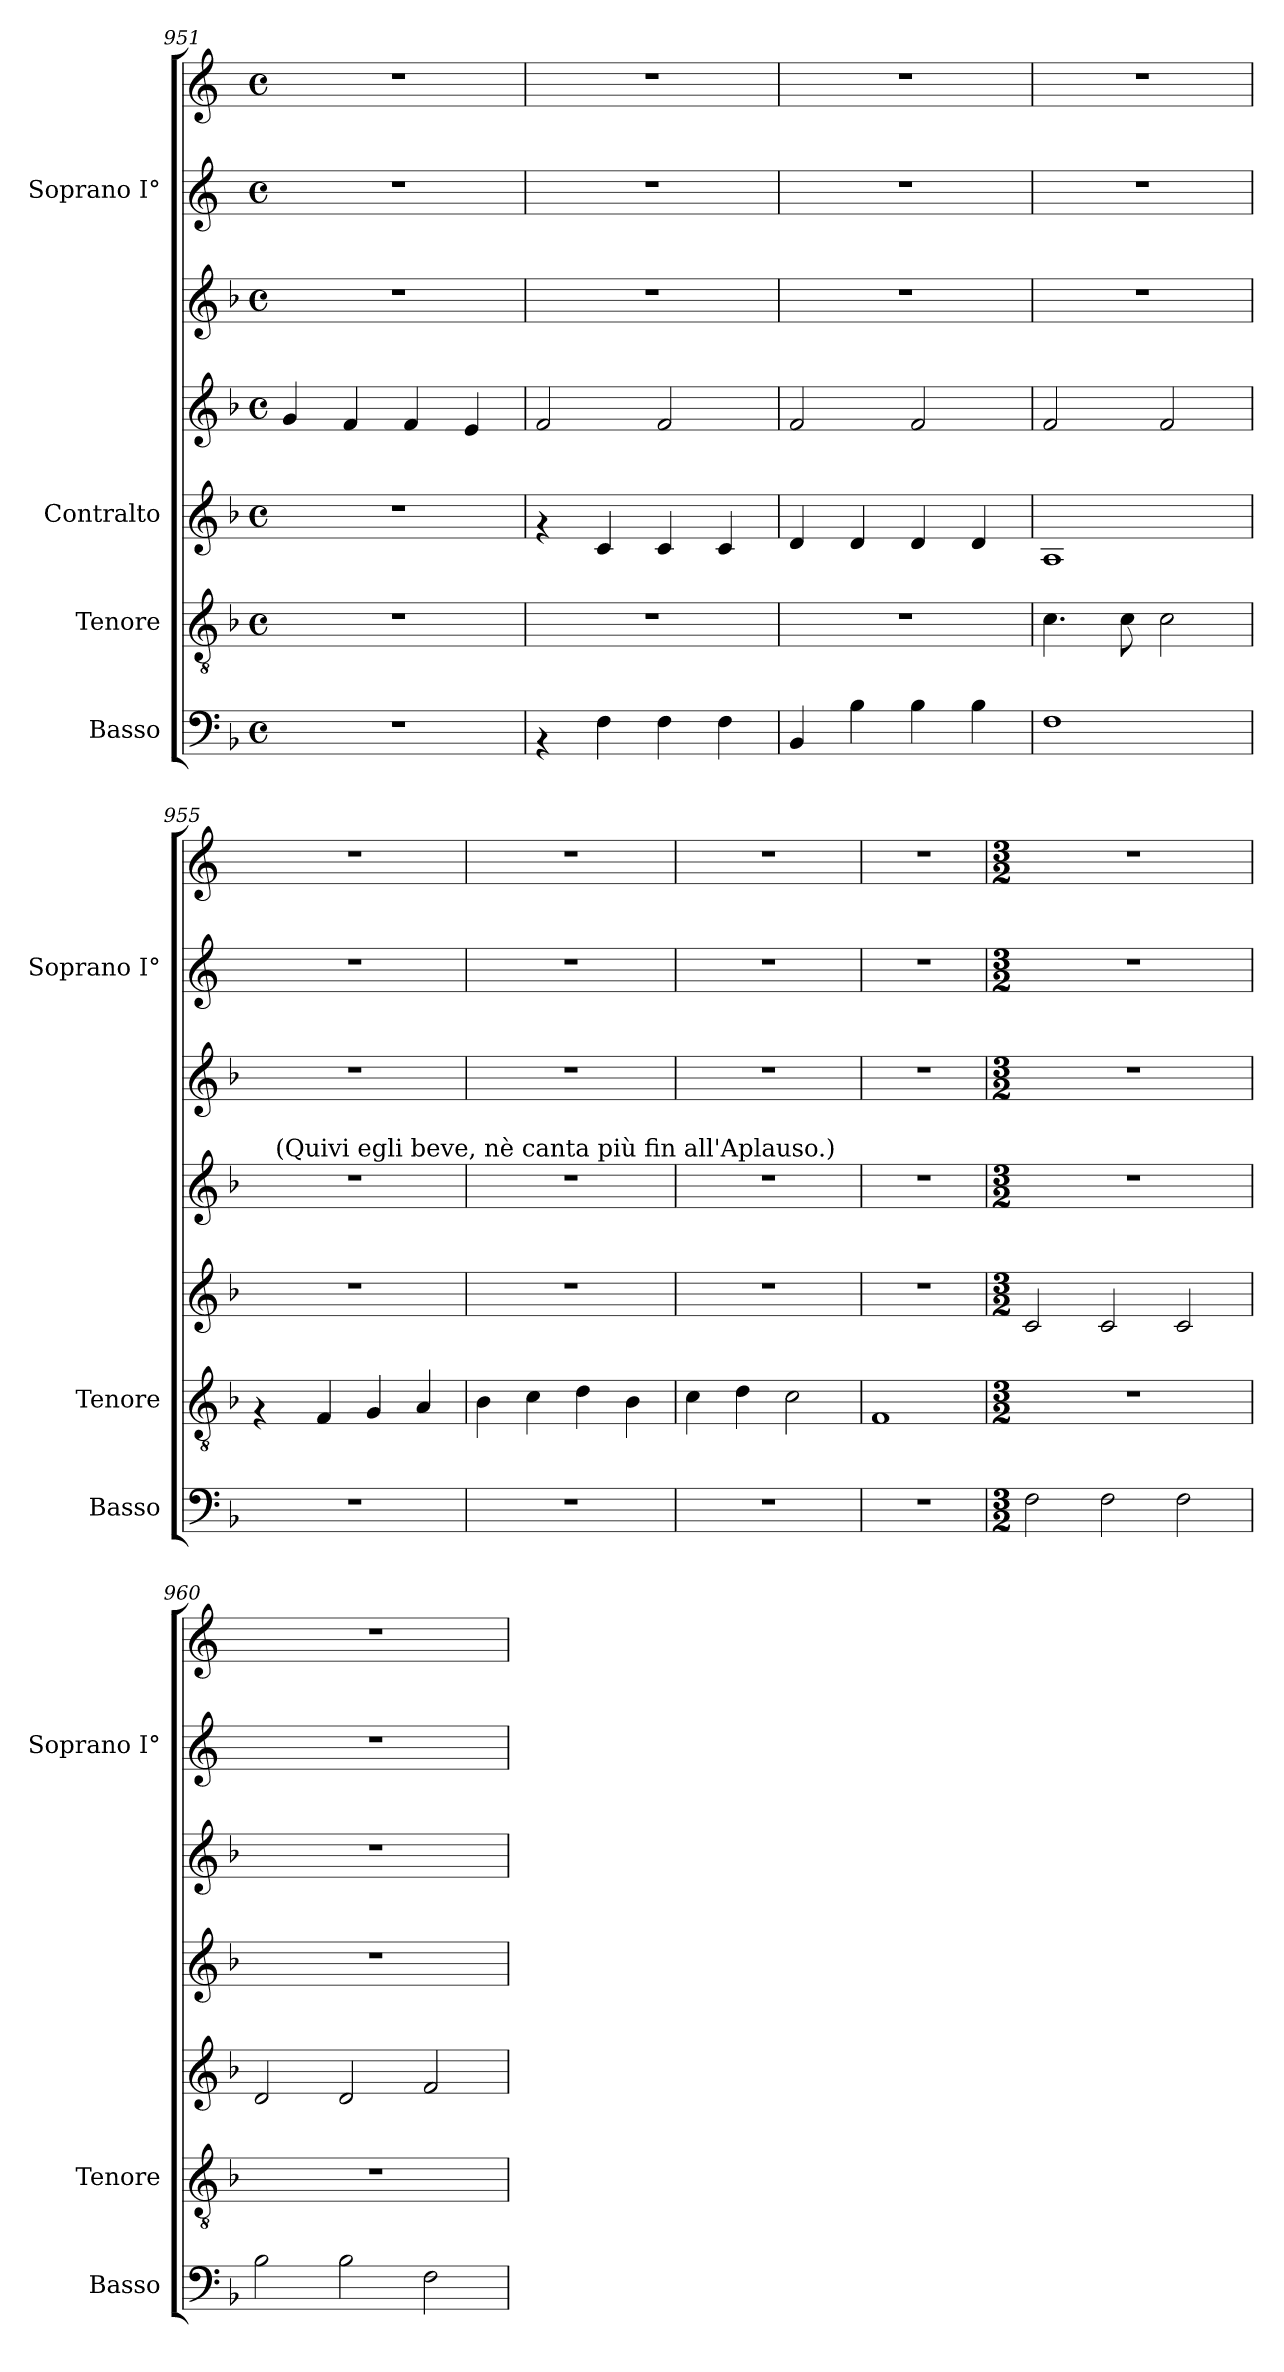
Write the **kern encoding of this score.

**kern	**kern	**kern	**kern	**kern	**kern	**kern
*part6	*part5	*part4	*part3	*part2	*part1	*part1
*staff7	*staff6	*staff5	*staff4	*staff3	*staff2	*staff1
*I"Basso	*I"Tenore	*I"Contralto	*	*	*I"Soprano I°	*
*I'Basso	*I'Tenore	*	*	*	*I'Soprano I°	*
*clefF4	*clefGv2	*clefG2	*clefG2	*clefG2	*clefG2	*clefG2
*k[b-]	*k[b-]	*k[b-]	*k[b-]	*k[b-]	*k[]	*k[]
*F:	*F:	*F:	*F:	*F:	*C:	*C:
*M4/4	*M4/4	*M4/4	*M4/4	*M4/4	*M4/4	*M4/4
*met(c)	*met(c)	*met(c)	*met(c)	*met(c)	*met(c)	*met(c)
=951	=951	=951	=951	=951	=951	=951
1r	1r	1r	4g/	1r	1r	1r
.	.	.	4f/	.	.	.
.	.	.	4f/	.	.	.
.	.	.	4e/	.	.	.
=952	=952	=952	=952	=952	=952	=952
4rAA	1r	4rf	2f/	1r	1r	1r
4F\	.	4c/	.	.	.	.
4F\	.	4c/	2f/	.	.	.
4F\	.	4c/	.	.	.	.
!!LO:PB:g=z
=953	=953	=953	=953	=953	=953	=953
4BB-/	1r	4d/	2f/	1r	1r	1r
4B-\	.	4d/	.	.	.	.
4B-\	.	4d/	2f/	.	.	.
4B-\	.	4d/	.	.	.	.
=954	=954	=954	=954	=954	=954	=954
1F	4.c\	1A	2f/	1r	1r	1r
.	8c\	.	.	.	.	.
.	2c\	.	2f/	.	.	.
=955	=955	=955	=955	=955	=955	=955
*	*	*	*^	*	*	*
1r	4rF	1r	1r	16ryy	1r	1r	1r
!	!	!	!	!LO:TX:a:t=(Quivi egli beve, nè canta più fin all'Aplauso.)	!	!	!
.	.	.	.	2...ryy	.	.	.
.	4F/	.	.	.	.	.	.
.	4G/	.	.	.	.	.	.
.	4A/	.	.	.	.	.	.
*	*	*	*v	*v	*	*	*
=956	=956	=956	=956	=956	=956	=956
1r	4B-\	1r	1r	1r	1r	1r
.	4c\	.	.	.	.	.
.	4d\	.	.	.	.	.
.	4B-\	.	.	.	.	.
=957	=957	=957	=957	=957	=957	=957
1r	4c\	1r	1r	1r	1r	1r
.	4d\	.	.	.	.	.
.	2c\	.	.	.	.	.
=958	=958	=958	=958	=958	=958	=958
1r	1F	1r	1r	1r	1r	1r
!!LO:LB:g=z
=959	=959	=959	=959	=959	=959	=959
*M3/2	*M3/2	*M3/2	*M3/2	*M3/2	*M3/2	*M3/2
2F\	1.r	2c/	1.r	1.r	1.r	1.r
2F\	.	2c/	.	.	.	.
2F\	.	2c/	.	.	.	.
=960	=960	=960	=960	=960	=960	=960
2B-\	1.r	2d/	1.r	1.r	1.r	1.r
2B-\	.	2d/	.	.	.	.
2F\	.	2f/	.	.	.	.
=	=	=	=	=	=	=
*-	*-	*-	*-	*-	*-	*-
